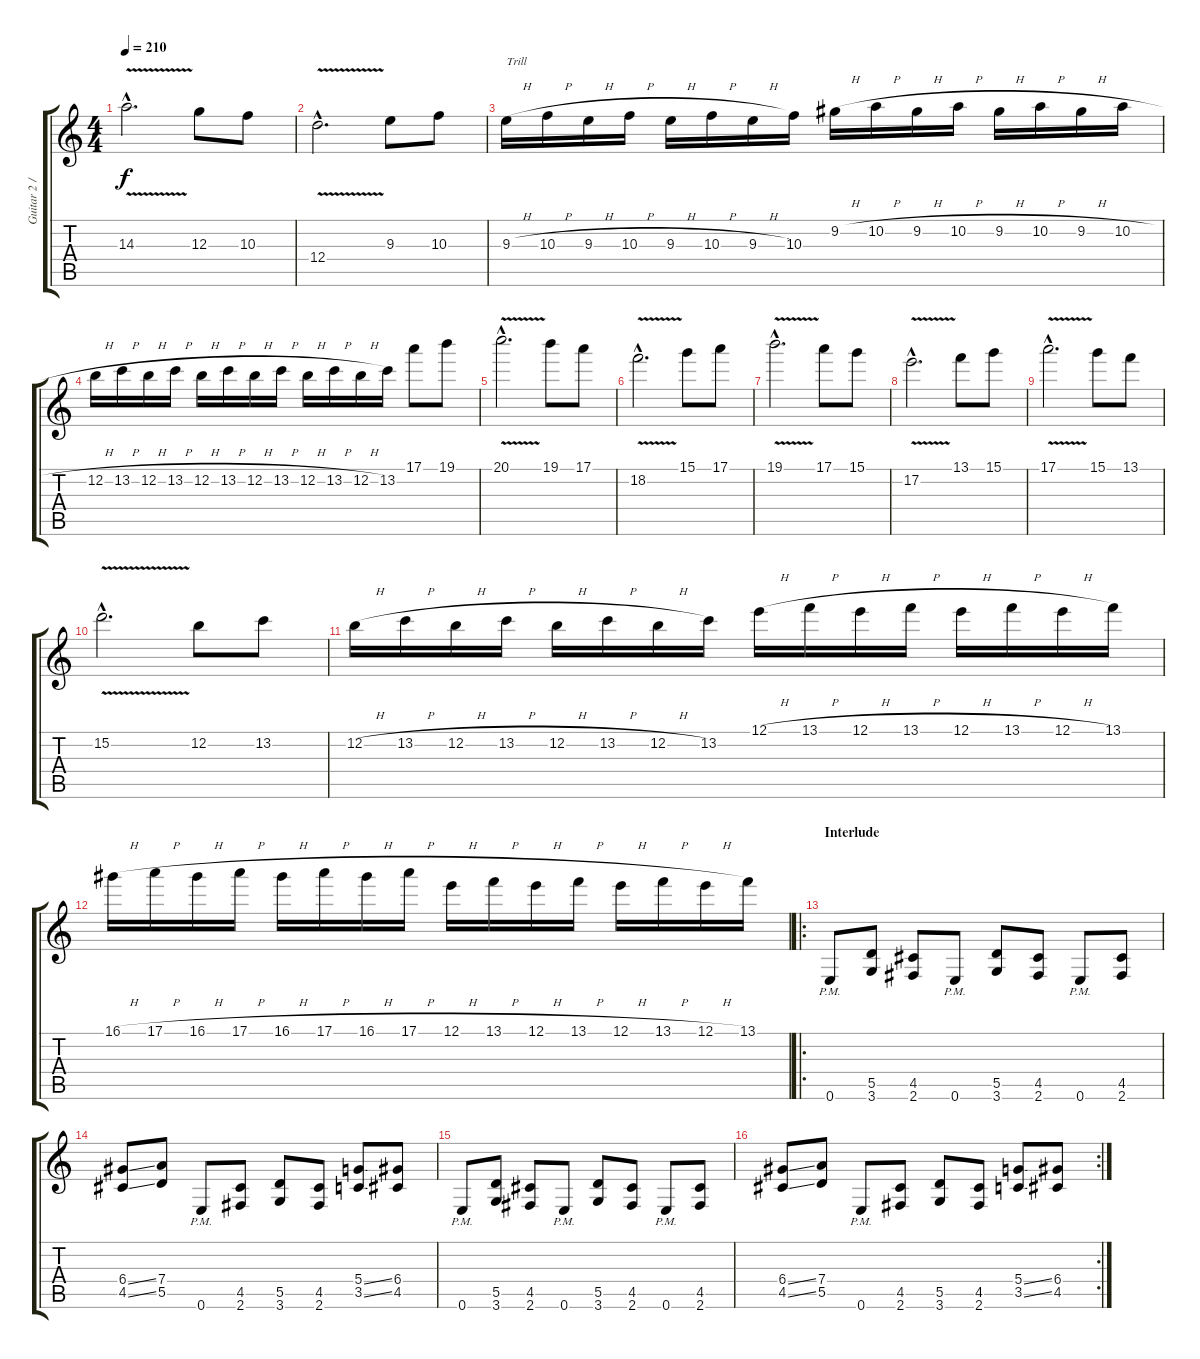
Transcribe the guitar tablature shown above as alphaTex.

\track ("Guitar 2 / Alex Skolnick" "Guitar 2 /") {instrument overdrivenguitar}
\staff {score tabs}
\tuning (E4 B3 G3 D3 A2 E2) {hide}
\ts (4 4)
\tempo 210
\clef g2
\ks c
14.3{v hac}.2{d dy f} 12.3.8 10.3.8 |
12.4{v hac}.2{d} 9.3.8 10.3.8 |
9.3{h}.16{txt "Trill"} 10.3{h}.16 9.3{h}.16 10.3{h}.16 9.3{h}.16 10.3{h}.16 9.3{h}.16 10.3.16 9.2{h}.16 10.2{h}.16 9.2{h}.16 10.2{h}.16 9.2{h}.16 10.2{h}.16 9.2{h}.16 10.2{h}.16 |
12.2{h}.16 13.2{h}.16 12.2{h}.16 13.2{h}.16 12.2{h}.16 13.2{h}.16 12.2{h}.16 13.2{h}.16 12.2{h}.16 13.2{h}.16 12.2{h}.16 13.2.16 17.1.8 19.1.8 |
20.1{v hac}.2{d} 19.1.8 17.1.8 |
18.2{v hac}.2{d} 15.1.8 17.1.8 |
19.1{v hac}.2{d} 17.1.8 15.1.8 |
17.2{v hac}.2{d} 13.1.8 15.1.8 |
17.1{v hac}.2{d} 15.1.8 13.1.8 |
15.2{v hac}.2{d} 12.2.8 13.2.8 |
12.2{h}.16 13.2{h}.16 12.2{h}.16 13.2{h}.16 12.2{h}.16 13.2{h}.16 12.2{h}.16 13.2.16 12.1{h}.16 13.1{h}.16 12.1{h}.16 13.1{h}.16 12.1{h}.16 13.1{h}.16 12.1{h}.16 13.1.16 |
16.1{h}.16 17.1{h}.16 16.1{h}.16 17.1{h}.16 16.1{h}.16 17.1{h}.16 16.1{h}.16 17.1{h}.16 12.1{h}.16 13.1{h}.16 12.1{h}.16 13.1{h}.16 12.1{h}.16 13.1{h}.16 12.1{h}.16 13.1.16 |
\ro
\section ("" "Interlude")
0.6{pm}.8 (5.5 3.6).8 (4.5 2.6).8 0.6{pm}.8 (5.5 3.6).8 (4.5 2.6).8 0.6{pm}.8 (4.5 2.6).8 |
(6.4{ss} 4.5{ss}).8 (7.4 5.5).8 0.6{pm}.8 (4.5 2.6).8 (5.5 3.6).8 (4.5 2.6).8 (5.4{ss} 3.5{ss}).8 (6.4 4.5).8 |
0.6{pm}.8 (5.5 3.6).8 (4.5 2.6).8 0.6{pm}.8 (5.5 3.6).8 (4.5 2.6).8 0.6{pm}.8 (4.5 2.6).8 |
\rc 2
(6.4{ss} 4.5{ss}).8 (7.4 5.5).8 0.6{pm}.8 (4.5 2.6).8 (5.5 3.6).8 (4.5 2.6).8 (5.4{ss} 3.5{ss}).8 (6.4 4.5).8
